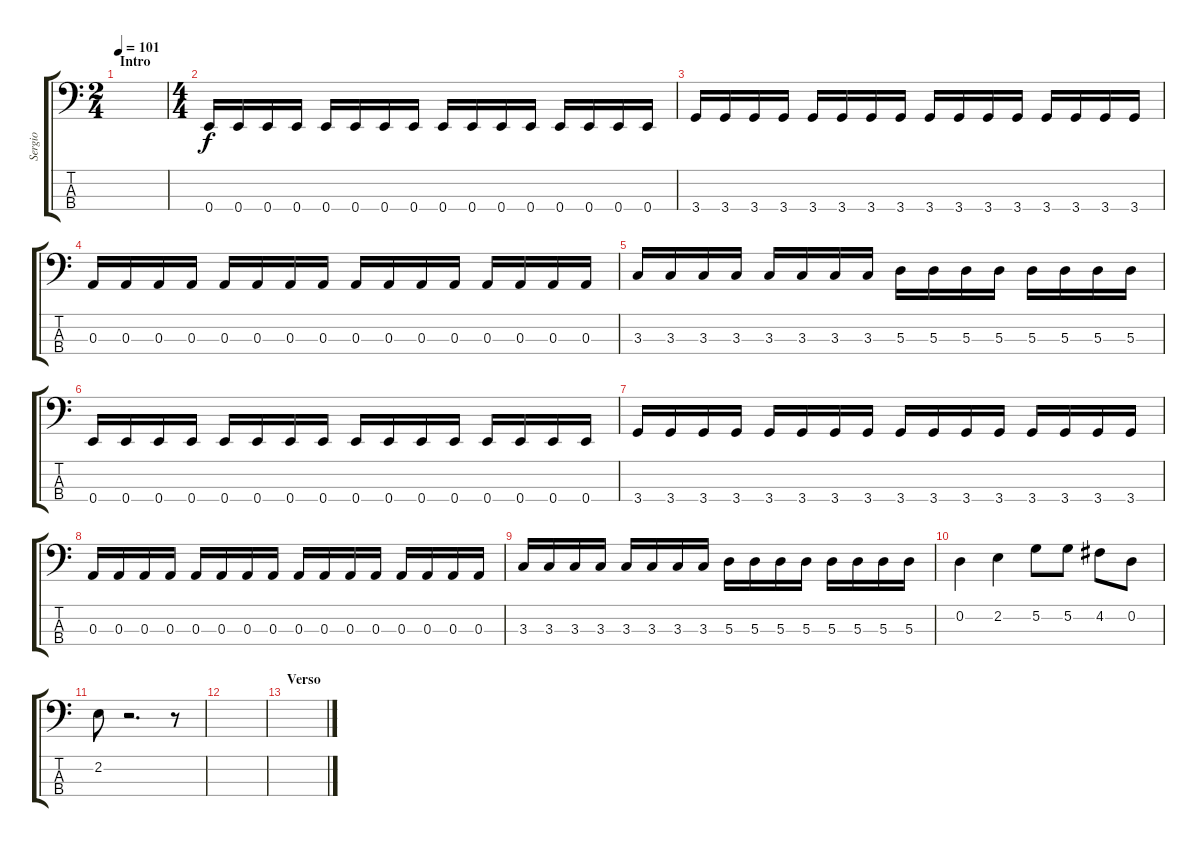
\track ("Sergio" "Sergio") {instrument electricbassfinger}
\staff {score tabs}
\tuning (G2 D2 A1 E1) {hide}
\ts (2 4)
\section ("" "Intro")
\tempo 101
\clef f4
\ks c
|
\ts (4 4)
0.4.16 0.4.16 0.4.16 0.4.16 0.4.16 0.4.16 0.4.16 0.4.16 0.4.16 0.4.16 0.4.16 0.4.16 0.4.16 0.4.16 0.4.16 0.4.16 |
3.4.16 3.4.16 3.4.16 3.4.16 3.4.16 3.4.16 3.4.16 3.4.16 3.4.16 3.4.16 3.4.16 3.4.16 3.4.16 3.4.16 3.4.16 3.4.16 |
0.3.16 0.3.16 0.3.16 0.3.16 0.3.16 0.3.16 0.3.16 0.3.16 0.3.16 0.3.16 0.3.16 0.3.16 0.3.16 0.3.16 0.3.16 0.3.16 |
3.3.16 3.3.16 3.3.16 3.3.16 3.3.16 3.3.16 3.3.16 3.3.16 5.3.16 5.3.16 5.3.16 5.3.16 5.3.16 5.3.16 5.3.16 5.3.16 |
0.4.16 0.4.16 0.4.16 0.4.16 0.4.16 0.4.16 0.4.16 0.4.16 0.4.16 0.4.16 0.4.16 0.4.16 0.4.16 0.4.16 0.4.16 0.4.16 |
3.4.16 3.4.16 3.4.16 3.4.16 3.4.16 3.4.16 3.4.16 3.4.16 3.4.16 3.4.16 3.4.16 3.4.16 3.4.16 3.4.16 3.4.16 3.4.16 |
0.3.16 0.3.16 0.3.16 0.3.16 0.3.16 0.3.16 0.3.16 0.3.16 0.3.16 0.3.16 0.3.16 0.3.16 0.3.16 0.3.16 0.3.16 0.3.16 |
3.3.16 3.3.16 3.3.16 3.3.16 3.3.16 3.3.16 3.3.16 3.3.16 5.3.16 5.3.16 5.3.16 5.3.16 5.3.16 5.3.16 5.3.16 5.3.16 |
0.2.4 2.2.4 5.2.8 5.2.8 4.2.8 0.2.8 |
2.2.8 r.2{d} r.8 |
|
\section ("" "Verso")
